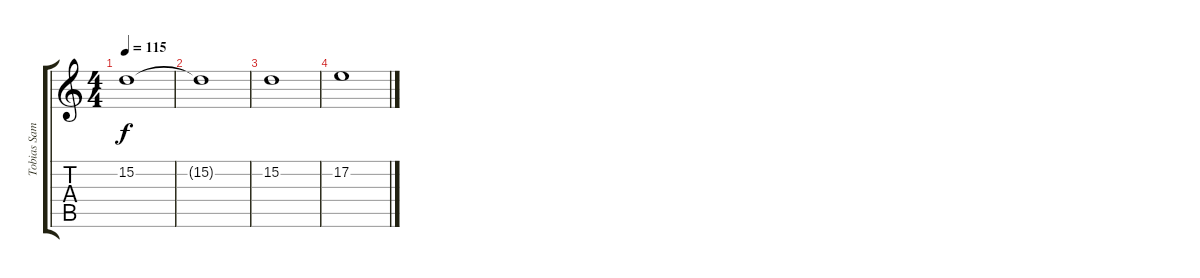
\track ("Tobias Sammet" "Tobias Sam") {instrument stringensemble1}
\staff {score tabs}
\tuning (E4 B3 G3 D3 A2 E2) {hide}
\ts (4 4)
\tempo 115
\clef g2
\ks c
15.2.1{dy f} |
15.2{t}.1 |
15.2.1 |
17.2.1
